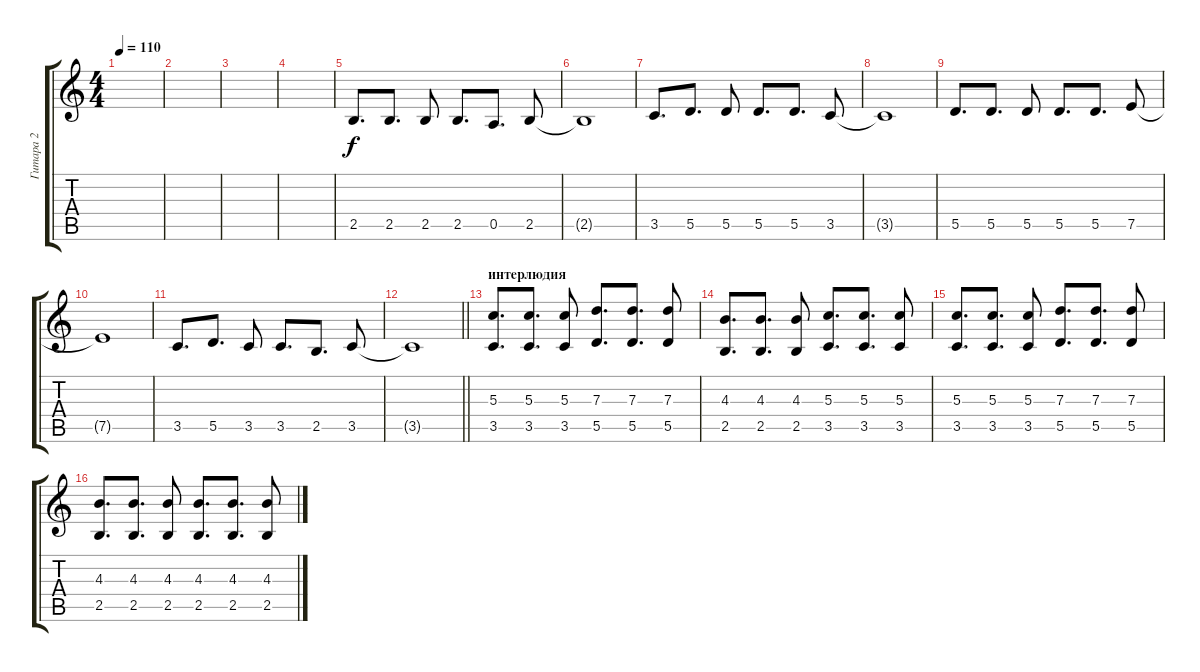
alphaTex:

\track ("Гитара 2" "Гитара 2") {instrument distortionguitar}
\staff {score tabs}
\tuning (E4 B3 G3 D3 A2 E2) {hide}
\ts (4 4)
\tempo 110
\clef g2
\ks c
|
|
|
|
2.5.8{d} 2.5.8{d} 2.5.8 2.5.8{d} 0.5.8{d} 2.5.8 |
2.5{t}.1 |
3.5.8{d} 5.5.8{d} 5.5.8 5.5.8{d} 5.5.8{d} 3.5.8 |
3.5{t}.1 |
5.5.8{d} 5.5.8{d} 5.5.8 5.5.8{d} 5.5.8{d} 7.5.8 |
7.5{t}.1 |
3.5.8{d} 5.5.8{d} 3.5.8 3.5.8{d} 2.5.8{d} 3.5.8 |
\barLineRight lightlight
3.5{t}.1 |
\section ("" "интерлюдия")
(5.3 3.5).8{d volume 11} (5.3 3.5).8{d} (5.3 3.5).8 (7.3 5.5).8{d} (7.3 5.5).8{d} (7.3 5.5).8 |
(4.3 2.5).8{d} (4.3 2.5).8{d} (4.3 2.5).8 (5.3 3.5).8{d} (5.3 3.5).8{d} (5.3 3.5).8 |
(5.3 3.5).8{d} (5.3 3.5).8{d} (5.3 3.5).8 (7.3 5.5).8{d} (7.3 5.5).8{d} (7.3 5.5).8 |
(4.3 2.5).8{d} (4.3 2.5).8{d} (4.3 2.5).8 (4.3 2.5).8{d} (4.3 2.5).8{d} (4.3 2.5).8
